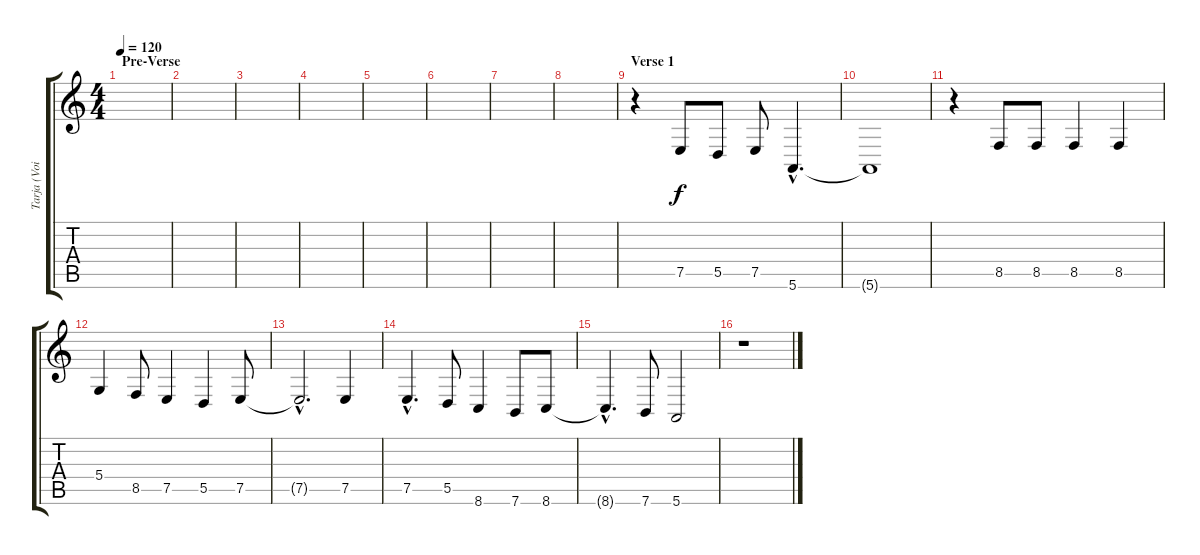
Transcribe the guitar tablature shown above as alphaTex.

\track ("Tarja (Voice)" "Tarja (Voi") {instrument cello}
\staff {score tabs}
\tuning (E4 B3 G3 D3 A2 E2) {hide}
\ts (4 4)
\section ("" "Pre-Verse")
\tempo 120
\clef g2
\ks c
|
|
|
|
|
|
|
|
\section ("" "Verse 1")
r.4 7.5.8 5.5.8 7.5.8 5.6{hac}.4{d} |
5.6{t}.1 |
r.4 8.5.8 8.5.8 8.5.4 8.5.4 |
5.4.4 8.5.8 7.5.4 5.5.4 7.5.8 |
7.5{hac t}.2{d} 7.5.4 |
7.5{hac}.4{d} 5.5.8 8.6.4 7.6.8 8.6.8 |
8.6{hac t}.4{d} 7.6.8 5.6.2 |
r.1
